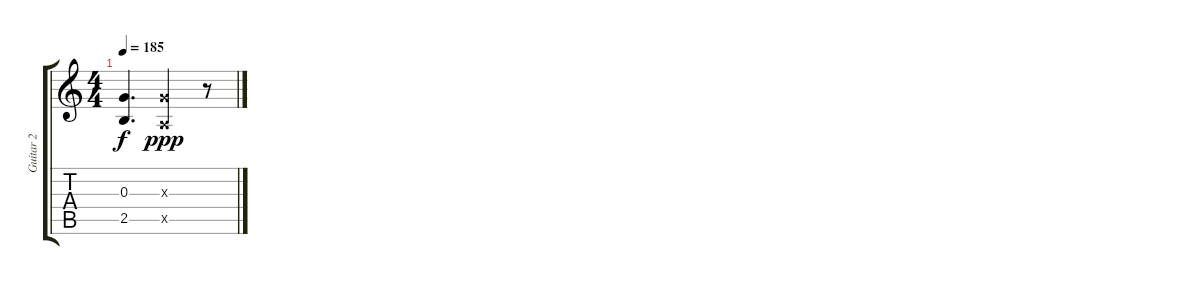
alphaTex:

\track ("Guitar 2" "Guitar 2") {solo instrument overdrivenguitar}
\staff {score tabs}
\tuning (E4 B3 G3 D3 A2 E2) {hide}
\ts (4 4)
\tempo 185
\clef g2
\ks c
(0.3 2.5{t}).4{d dy f} (0.3{x} 0.5{x}).2{dy ppp} r.8
